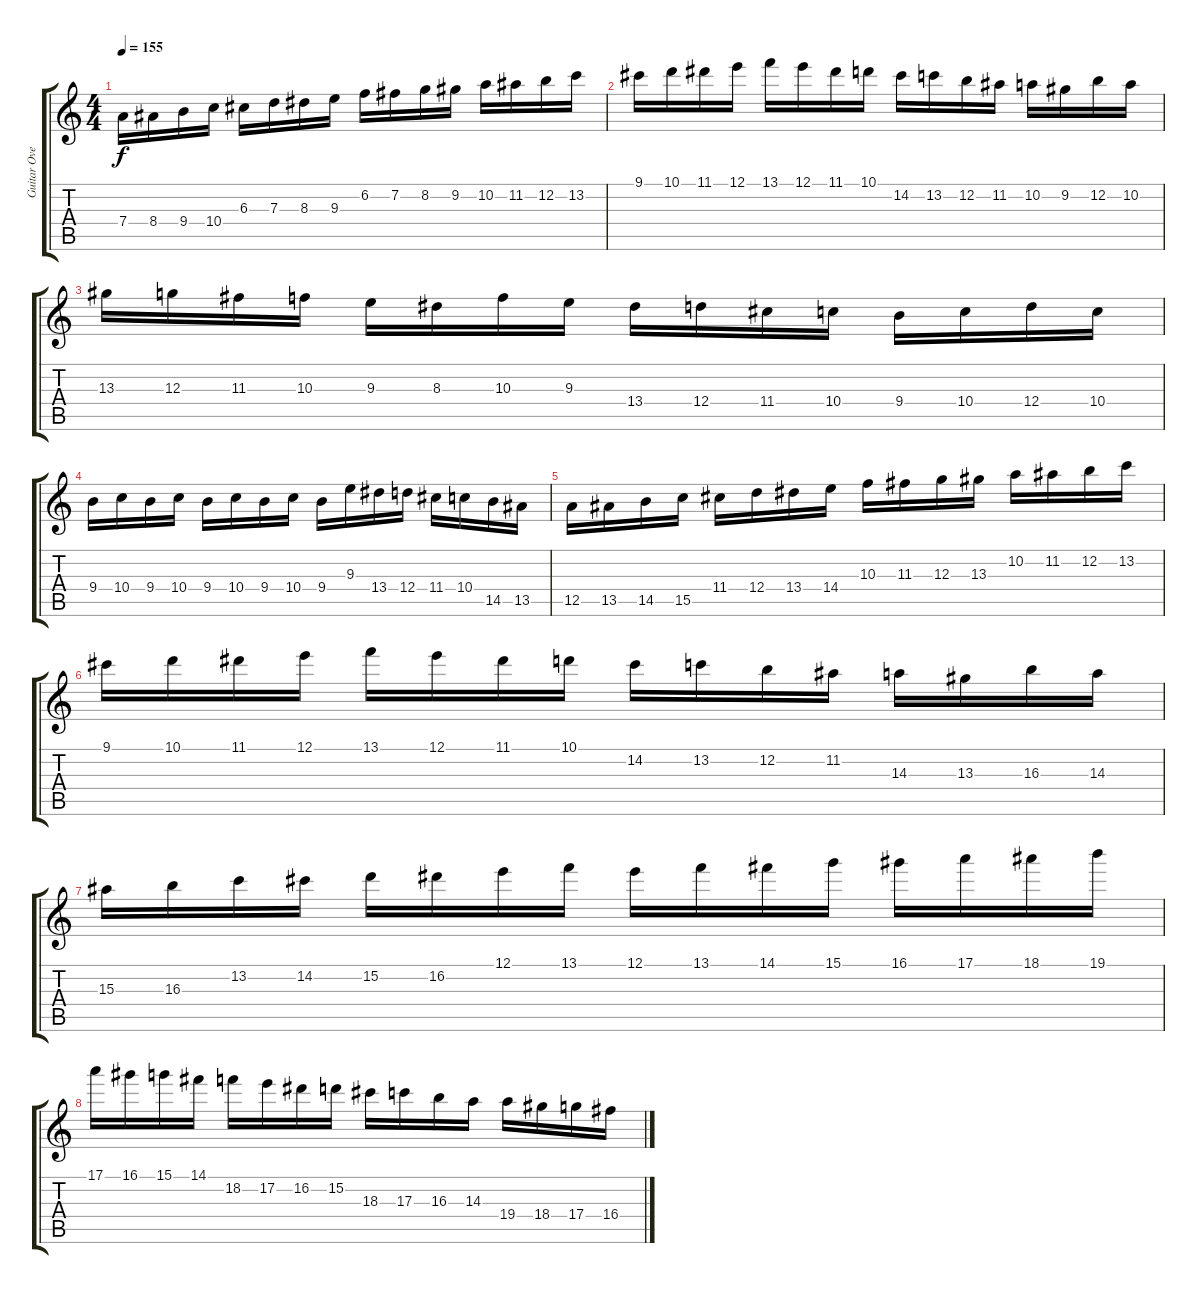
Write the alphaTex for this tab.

\track ("Guitar Overdubs" "Guitar Ove") {instrument fretlessbass}
\staff {score tabs}
\tuning (E4 B3 G3 D3 A2 E2) {hide}
\ts (4 4)
\tempo 155
\clef g2
\ks c
7.4.16{dy f} 8.4.16 9.4.16 10.4.16 6.3.16 7.3.16 8.3.16 9.3.16 6.2.16 7.2.16 8.2.16 9.2.16 10.2.16 11.2.16 12.2.16 13.2.16 |
9.1.16 10.1.16 11.1.16 12.1.16 13.1.16 12.1.16 11.1.16 10.1.16 14.2.16 13.2.16 12.2.16 11.2.16 10.2.16 9.2.16 12.2.16 10.2.16 |
13.3.16 12.3.16 11.3.16 10.3.16 9.3.16 8.3.16 10.3.16 9.3.16 13.4.16 12.4.16 11.4.16 10.4.16 9.4.16 10.4.16 12.4.16 10.4.16 |
9.4.16 10.4.16 9.4.16 10.4.16 9.4.16 10.4.16 9.4.16 10.4.16 9.4.16 9.3.16 13.4.16 12.4.16 11.4.16 10.4.16 14.5.16 13.5.16 |
12.5.16 13.5.16 14.5.16 15.5.16 11.4.16 12.4.16 13.4.16 14.4.16 10.3.16 11.3.16 12.3.16 13.3.16 10.2.16 11.2.16 12.2.16 13.2.16 |
9.1.16 10.1.16 11.1.16 12.1.16 13.1.16 12.1.16 11.1.16 10.1.16 14.2.16 13.2.16 12.2.16 11.2.16 14.3.16 13.3.16 16.3.16 14.3.16 |
15.3.16 16.3.16 13.2.16 14.2.16 15.2.16 16.2.16 12.1.16 13.1.16 12.1.16 13.1.16 14.1.16 15.1.16 16.1.16 17.1.16 18.1.16 19.1.16 |
17.1.16 16.1.16 15.1.16 14.1.16 18.2.16 17.2.16 16.2.16 15.2.16 18.3.16 17.3.16 16.3.16 14.3.16 19.4.16 18.4.16 17.4.16 16.4.16
